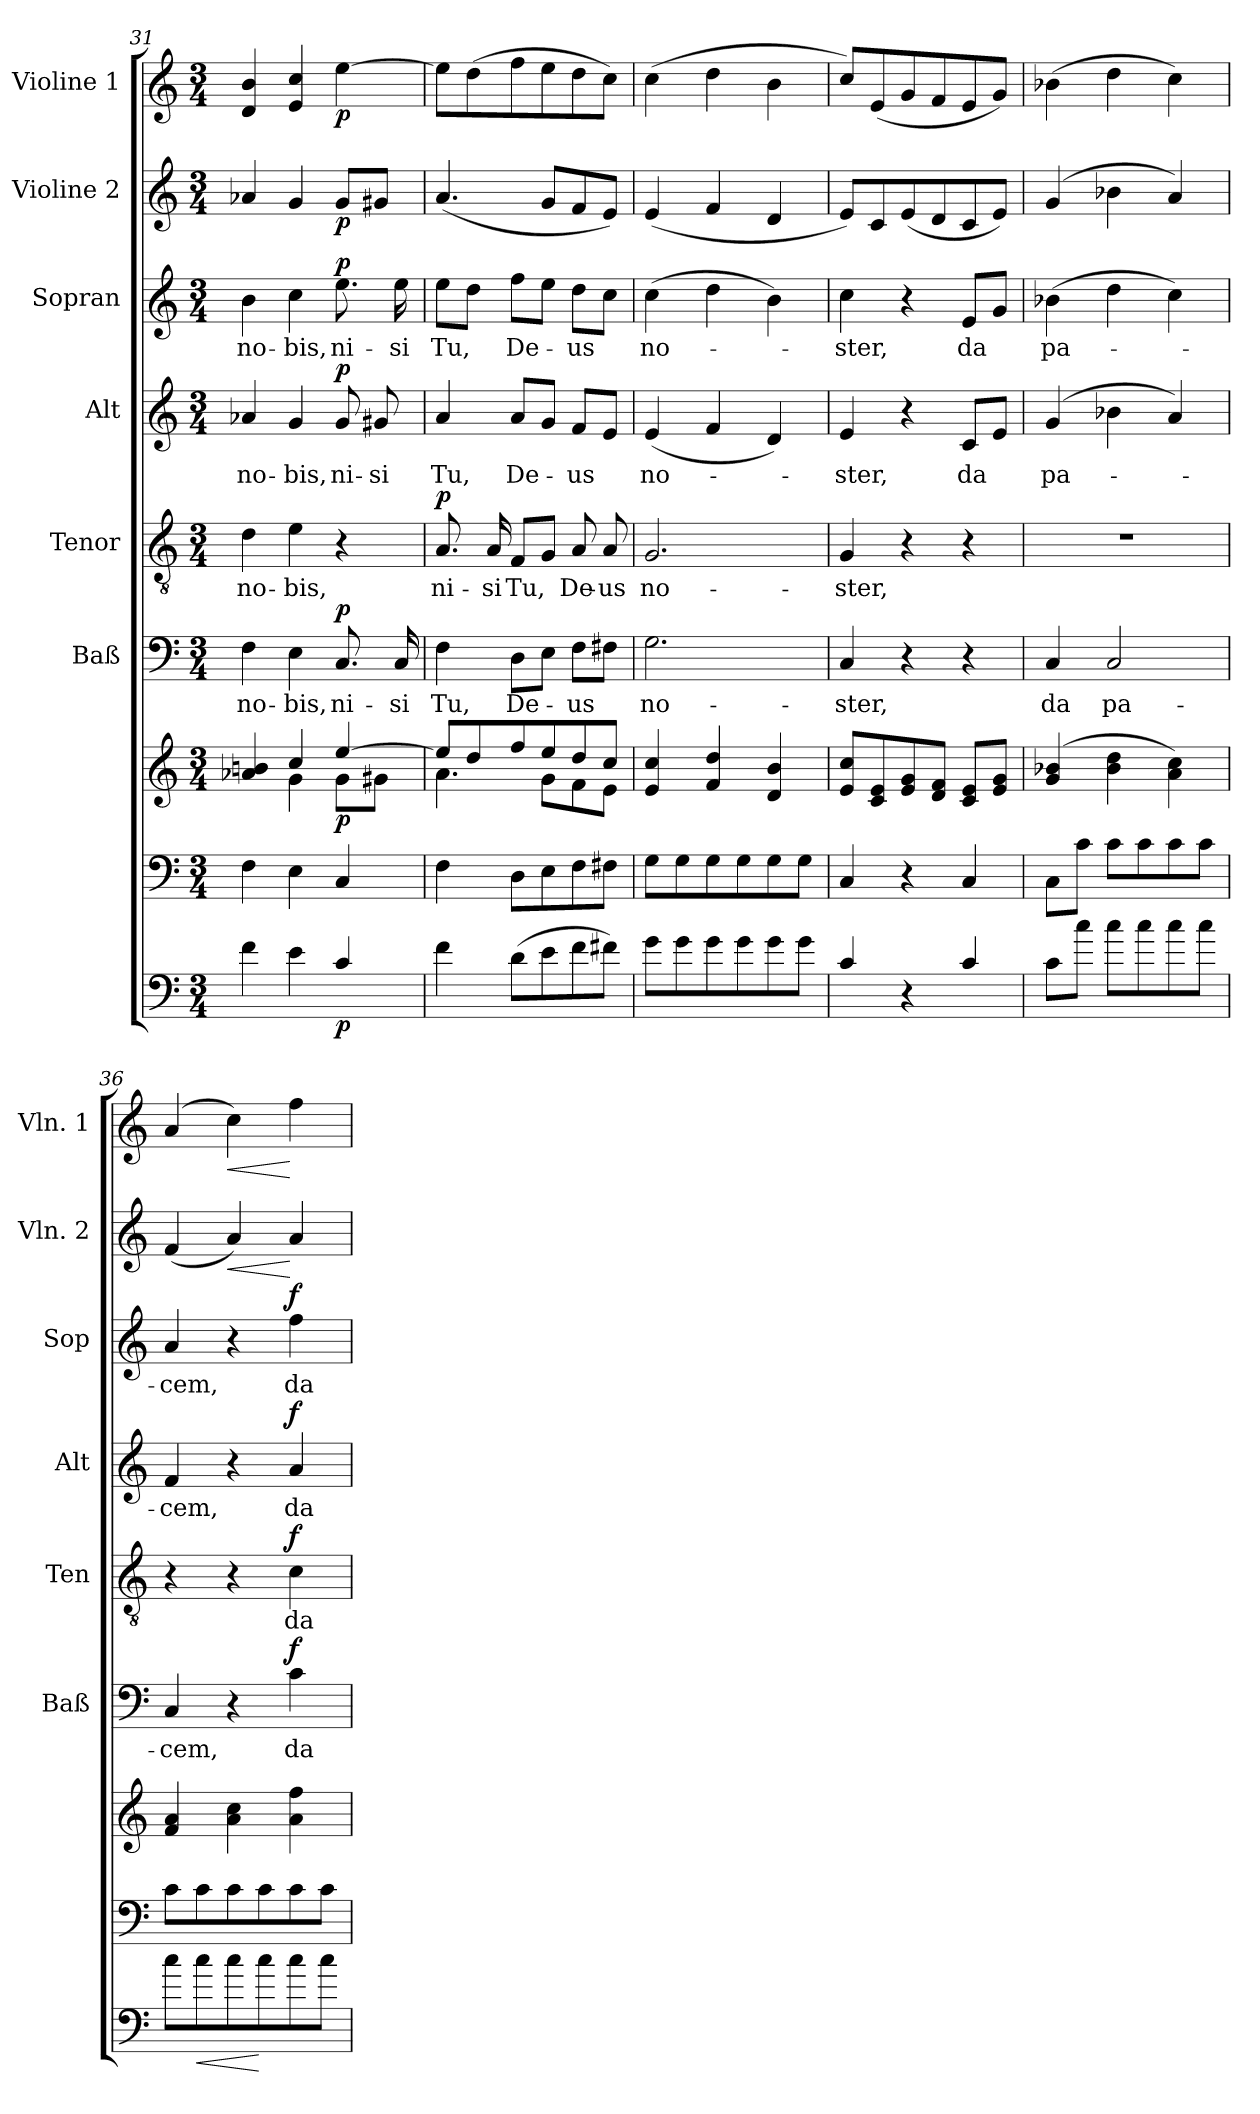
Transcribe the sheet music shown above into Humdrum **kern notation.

**kern	**dynam	**kern	**kern	**dynam	**kern	**text	**dynam	**kern	**text	**dynam	**kern	**text	**dynam	**kern	**text	**dynam	**kern	**dynam	**kern	**dynam
*part8	*part8	*part7	*part7	*part7	*part6	*part6	*part6	*part5	*part5	*part5	*part4	*part4	*part4	*part3	*part3	*part3	*part2	*part2	*part1	*part1
*staff9	*staff9	*staff8	*staff7	*staff7/8	*staff6	*staff6	*staff6	*staff5	*staff5	*staff5	*staff4	*staff4	*staff4	*staff3	*staff3	*staff3	*staff2	*staff2	*staff1	*staff1
*	*	*	*	*	*I"Baß	*	*	*I"Tenor	*	*	*I"Alt	*	*	*I"Sopran	*	*	*I"Violine 2	*	*I"Violine 1	*
*	*	*	*	*	*I'Baß	*	*	*I'Ten	*	*	*I'Alt	*	*	*I'Sop	*	*	*I'Vln. 2	*	*I'Vln. 1	*
*clefF4	*	*clefF4	*clefG2	*	*clefF4	*	*	*clefGv2	*	*	*clefG2	*	*	*clefG2	*	*	*clefG2	*	*clefG2	*
*ITrd7c12	*	*	*	*	*	*	*	*	*	*	*	*	*	*	*	*	*	*	*	*
*k[]	*	*k[]	*k[]	*	*k[]	*	*	*k[]	*	*	*k[]	*	*	*k[]	*	*	*k[]	*	*k[]	*
*C:	*	*C:	*C:	*	*C:	*	*	*C:	*	*	*C:	*	*	*C:	*	*	*C:	*	*C:	*
*M3/4	*	*M3/4	*M3/4	*	*M3/4	*	*	*M3/4	*	*	*M3/4	*	*	*M3/4	*	*	*M3/4	*	*M3/4	*
=31	=31	=31	=31	=31	=31	=31	=31	=31	=31	=31	=31	=31	=31	=31	=31	=31	=31	=31	=31	=31
*	*	*	*^	*	*	*	*	*	*	*	*	*	*	*	*	*	*	*	*	*
!	!	!	!	!	!	!	!LO:LY:b	!	!	!LO:LY:b	!	!	!LO:LY:b	!	!	!LO:LY:b	!	!	!	!	!
4F\	.	4F\	4a-X/ 4bn/	4ryy	.	4F\	no-	.	4d\	no-	.	4a-X/	no-	.	4b\	no-	.	4a-X/	.	4d/ 4b/	.
!	!	!	!	!	!	!	!LO:LY:b	!	!	!LO:LY:b	!	!	!LO:LY:b	!	!	!LO:LY:b	!	!	!	!	!
4E\	.	4E\	4cc/	4g\	.	4E\	-bis,	.	4e\	-bis,	.	4g/	-bis,	.	4cc\	-bis,	.	4g/	.	4e/ 4cc/	.
!	!LO:DY:b	!	!	!	!LO:DY:b	!	!LO:LY:b	!LO:DY:a	!	!	!	!	!LO:LY:b	!LO:DY:a	!	!LO:LY:b	!LO:DY:a	!	!LO:DY:b	!	!LO:DY:b
4C/	p	4C/	[>4ee/	8g\L	p	8.C/	ni-	p	4r	.	.	8g/	ni-	p	8.ee\	ni-	p	8g/L	p	[4ee\	p
!	!	!	!	!	!	!	!	!	!	!	!	!	!LO:LY:b	!	!	!	!	!	!	!	!
.	.	.	.	8g#X\J	.	.	.	.	.	.	.	8g#X/	-si	.	.	.	.	8g#X/J	.	.	.
!	!	!	!	!	!	!	!LO:LY:b	!	!	!	!	!	!	!	!	!LO:LY:b	!	!	!	!	!
.	.	.	.	.	.	16C/	-si	.	.	.	.	.	.	.	16ee\	-si	.	.	.	.	.
=32	=32	=32	=32	=32	=32	=32	=32	=32	=32	=32	=32	=32	=32	=32	=32	=32	=32	=32	=32	=32	=32
!	!	!	!	!	!	!	!LO:LY:b	!	!	!LO:LY:b	!LO:DY:a	!	!LO:LY:b	!	!	!LO:LY:b	!	!	!	!	!
4F\	.	4F\	8ee/L]	4.a\	.	4F\	Tu,	.	8.A/	ni-	p	4a/	Tu,	.	8ee\L	Tu,	.	(<4.a/	.	8ee\L]	.
.	.	.	8dd/	.	.	.	.	.	.	.	.	.	.	.	8dd\J	.	.	.	.	(>8dd\	.
!	!	!	!	!	!	!	!	!	!	!LO:LY:b	!	!	!	!	!	!	!	!	!	!	!
.	.	.	.	.	.	.	.	.	16A/	-si	.	.	.	.	.	.	.	.	.	.	.
!	!	!	!	!	!	!	!LO:LY:b	!	!	!LO:LY:b	!	!	!LO:LY:b	!	!	!LO:LY:b	!	!	!	!	!
(>8D\L	.	8D\L	8ff/	.	.	8D\L	De-	.	8F/L	Tu,	.	8a/L	De-	.	8ff\L	De-	.	.	.	8ff\	.
8E\	.	8E\	8ee/	8g\L	.	8E\J	.	.	8G/J	.	.	8g/J	.	.	8ee\J	.	.	8g/L	.	8ee\	.
!	!	!	!	!	!	!	!LO:LY:b	!	!	!LO:LY:b	!	!	!LO:LY:b	!	!	!LO:LY:b	!	!	!	!	!
8F\	.	8F\	8dd/	8f\	.	8F\L	-us	.	8A/	De-	.	8f/L	-us	.	8dd\L	-us	.	8f/	.	8dd\	.
!	!	!	!	!	!	!	!	!	!	!LO:LY:b	!	!	!	!	!	!	!	!	!	!	!
8F#X\J)	.	8F#X\J	8cc/J	8e\J	.	8F#X\J	.	.	8A/	-us	.	8e/J	.	.	8cc\J	.	.	8e/J)	.	8cc\J)	.
=33	=33	=33	=33	=33	=33	=33	=33	=33	=33	=33	=33	=33	=33	=33	=33	=33	=33	=33	=33	=33	=33
!	!	!	!	!	!	!	!LO:LY:b	!	!	!LO:LY:b	!	!	!LO:LY:b	!	!	!LO:LY:b	!	!	!	!	!
*	*	*	*v	*v	*	*	*	*	*	*	*	*	*	*	*	*	*	*	*	*	*
8G\L	.	8G\L	4e/ 4cc/	.	2.G\	no-	.	2.G/	no-	.	(<4e/	no-	.	(>4cc\	no-	.	(<4e/	.	(>4cc\	.
8G\	.	8G\	.	.	.	.	.	.	.	.	.	.	.	.	.	.	.	.	.	.
8G\	.	8G\	4f/ 4dd/	.	.	.	.	.	.	.	4f/	.	.	4dd\	.	.	4f/	.	4dd\	.
8G\	.	8G\	.	.	.	.	.	.	.	.	.	.	.	.	.	.	.	.	.	.
8G\	.	8G\	4d/ 4b/	.	.	.	.	.	.	.	4d/)	.	.	4b\)	.	.	4d/	.	4b\	.
8G\J	.	8G\J	.	.	.	.	.	.	.	.	.	.	.	.	.	.	.	.	.	.
!!LO:PB:g=z
=34	=34	=34	=34	=34	=34	=34	=34	=34	=34	=34	=34	=34	=34	=34	=34	=34	=34	=34	=34	=34
!	!	!	!	!	!	!LO:LY:b	!	!	!LO:LY:b	!	!	!LO:LY:b	!	!	!LO:LY:b	!	!	!	!	!
4C/	.	4C/	8e/ 8cc/L	.	4C/	-ster,	.	4G/	-ster,	.	4e/	-ster,	.	4cc\	-ster,	.	8e/L)	.	8cc/L)	.
.	.	.	8c/ 8e/	.	.	.	.	.	.	.	.	.	.	.	.	.	8c/	.	(<8e/	.
4r	.	4r	8e/ 8g/	.	4r	.	.	4r	.	.	4r	.	.	4r	.	.	(<8e/	.	8g/	.
.	.	.	8d/ 8f/J	.	.	.	.	.	.	.	.	.	.	.	.	.	8d/	.	8f/	.
!	!	!	!	!	!	!	!	!	!	!	!	!LO:LY:b	!	!	!LO:LY:b	!	!	!	!	!
4C/	.	4C/	8c/ 8e/L	.	4r	.	.	4r	.	.	8c/L	da	.	8e/L	da	.	8c/	.	8e/	.
.	.	.	8e/ 8g/J	.	.	.	.	.	.	.	8e/J	.	.	8g/J	.	.	8e/J)	.	8g/J)	.
=35	=35	=35	=35	=35	=35	=35	=35	=35	=35	=35	=35	=35	=35	=35	=35	=35	=35	=35	=35	=35
!	!	!	!	!	!	!LO:LY:b	!	!	!	!	!	!LO:LY:b	!	!	!LO:LY:b	!	!	!	!	!
8C\L	.	8C\L	(4g/ 4b-X/	.	4C/	da	.	2.r	.	.	(4g/	pa-	.	(>4b-X\	pa-	.	(4g/	.	(>4b-X\	.
8c\J	.	8c\J	.	.	.	.	.	.	.	.	.	.	.	.	.	.	.	.	.	.
!	!	!	!	!	!	!LO:LY:b	!	!	!	!	!	!	!	!	!	!	!	!	!	!
8c\L	.	8c\L	4b-\ 4dd\	.	2C/	pa-	.	.	.	.	4b-X\	.	.	4dd\	.	.	4b-X\	.	4dd\	.
8c\	.	8c\	.	.	.	.	.	.	.	.	.	.	.	.	.	.	.	.	.	.
8c\	.	8c\	4a\ 4cc\)	.	.	.	.	.	.	.	4a/)	.	.	4cc\)	.	.	4a/)	.	4cc\)	.
8c\J	.	8c\J	.	.	.	.	.	.	.	.	.	.	.	.	.	.	.	.	.	.
=36	=36	=36	=36	=36	=36	=36	=36	=36	=36	=36	=36	=36	=36	=36	=36	=36	=36	=36	=36	=36
!	!	!	!	!	!	!LO:LY:b	!	!	!	!	!	!LO:LY:b	!	!	!LO:LY:b	!	!	!	!	!
8c\L	.	8c\L	4f/ 4a/	.	4C/	-cem,	.	4r	.	.	4f/	-cem,	.	4a/	-cem,	.	(<4f/	.	(4a/	.
!	!LO:HP:b	!	!	!	!	!	!	!	!	!	!	!	!	!	!	!	!	!	!	!
8c\	<	8c\	.	.	.	.	.	.	.	.	.	.	.	.	.	.	.	.	.	.
!	!	!	!	!	!	!	!	!	!	!	!	!	!	!	!	!	!	!LO:HP:b	!	!LO:HP:b
8c\	.	8c\	4a\ 4cc\	.	4r	.	.	4r	.	.	4r	.	.	4r	.	.	4a/)	<	4cc\)	<
8c\	[	8c\	.	.	.	.	.	.	.	.	.	.	.	.	.	.	.	.	.	.
!	!	!	!	!	!	!LO:LY:b	!LO:DY:a	!	!LO:LY:b	!LO:DY:a	!	!LO:LY:b	!LO:DY:a	!	!LO:LY:b	!LO:DY:a	!	!	!	!
8c\	.	8c\	4a\ 4ff\	.	4c\	da	f	4c\	da	f	4a/	da	f	4ff\	da	f	4a/	[	4ff\	[
8c\J	.	8c\J	.	.	.	.	.	.	.	.	.	.	.	.	.	.	.	.	.	.
=	=	=	=	=	=	=	=	=	=	=	=	=	=	=	=	=	=	=	=	=
*-	*-	*-	*-	*-	*-	*-	*-	*-	*-	*-	*-	*-	*-	*-	*-	*-	*-	*-	*-	*-
